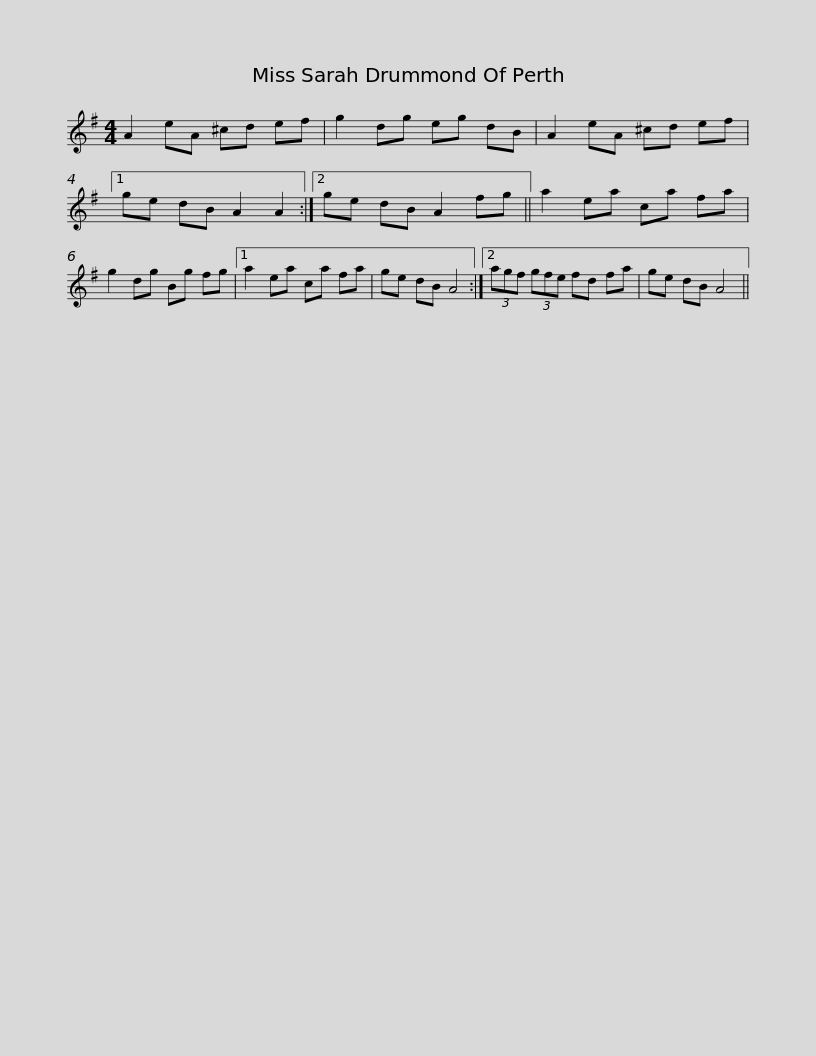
X:1
L:1/8
M:4/4
I:linebreak $
K:G
V:1 treble
V:1
 A2 eA ^cd ef | g2 dg eg dB | A2 eA ^cd ef |1 ge dB A2 A2 :|2 ge dB A2 fg || %5
 a2 ea ca fa |$ g2 dg Bg fg |1 a2 ea ca fa | ge dB A4 :|2 (3agf (3gfe fd fa | %10
 ge dB A4 || %11
